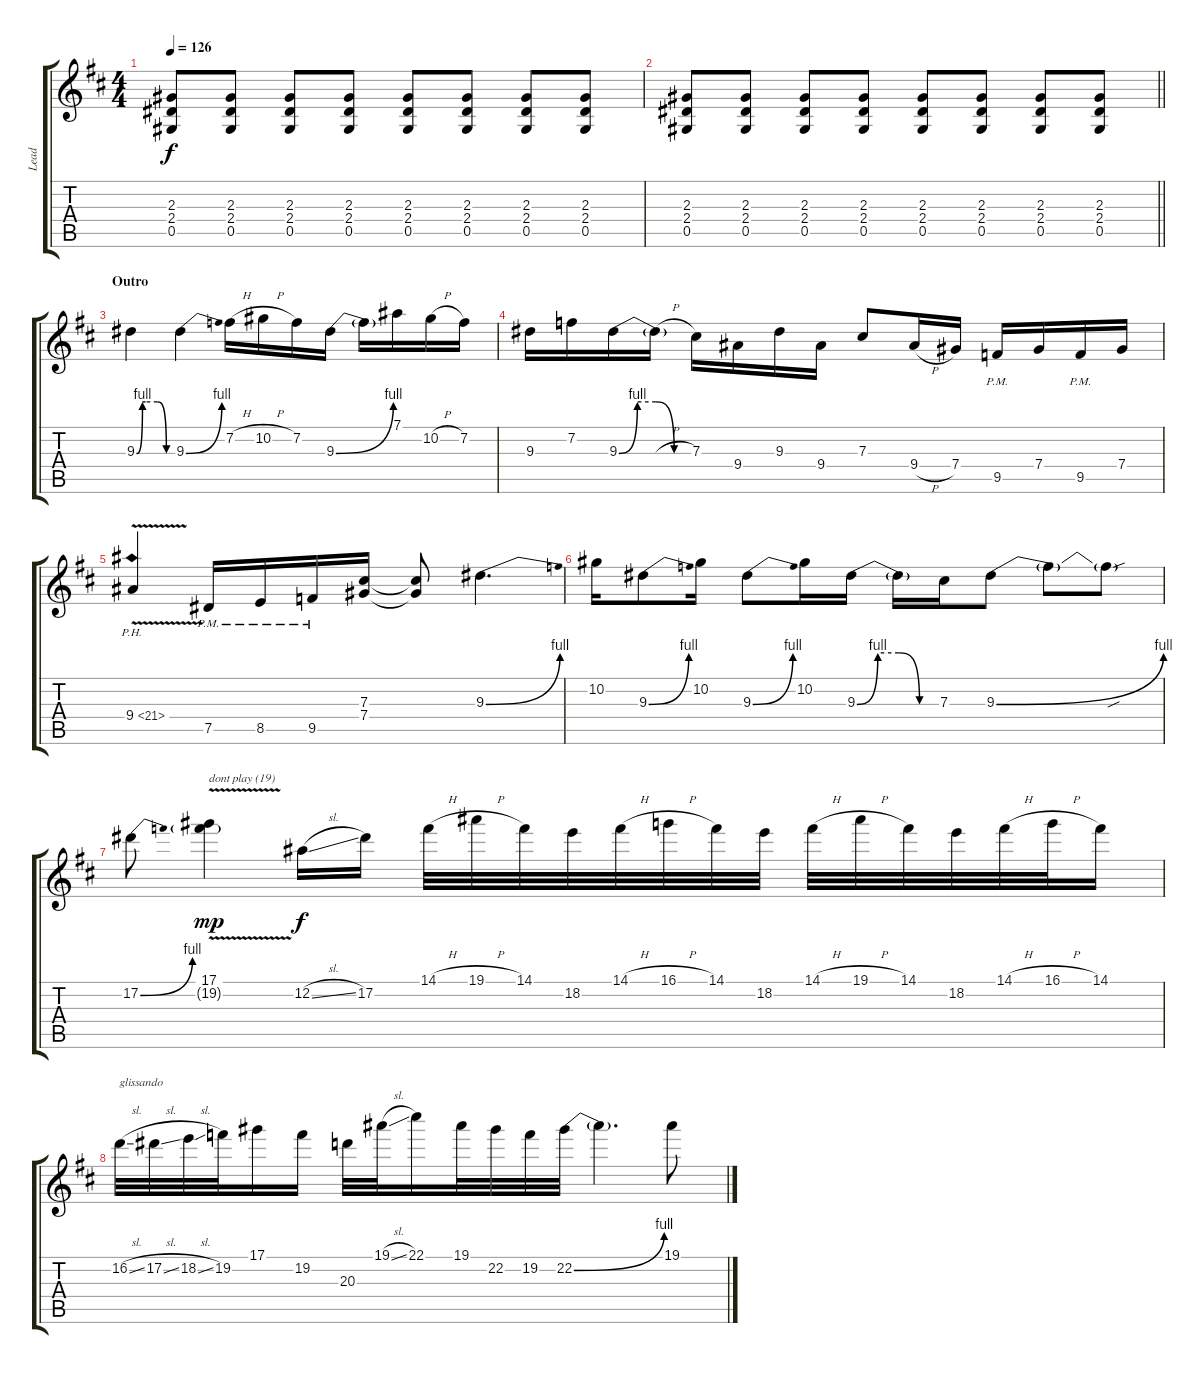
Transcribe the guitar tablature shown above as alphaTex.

\track ("Lead" "Lead") {instrument overdrivenguitar}
\staff {score tabs}
\tuning (Eb4 Bb3 Gb3 Db3 Ab2 Eb2) {hide}
\ts (4 4)
\tempo 126
\clef g2
\ks d
(2.3 2.4 0.5).8{dy f} (2.3 2.4 0.5).8 (2.3 2.4 0.5).8 (2.3 2.4 0.5).8 (2.3 2.4 0.5).8 (2.3 2.4 0.5).8 (2.3 2.4 0.5).8 (2.3 2.4 0.5).8 |
\barLineRight lightlight
(2.3 2.4 0.5).8 (2.3 2.4 0.5).8 (2.3 2.4 0.5).8 (2.3 2.4 0.5).8 (2.3 2.4 0.5).8 (2.3 2.4 0.5).8 (2.3 2.4 0.5).8 (2.3 2.4 0.5).8 |
\section ("" "Outro")
9.3{be (custom 0 0 10 4 15 4 35 4 50 0 60 0)}.4 9.3{be (bend 0 0 60 4)}.4 7.2{h}.16 10.2{h}.16 7.2.16 9.3{be (bend 0 0 60 4)}.16 9.3{t}.16 7.1.16 10.2{h}.16 7.2.16 |
9.3.16 7.2.16 9.3{be (custom 0 0 15 4 30 4 45 0 60 0)}.16 9.3{h t}.16 7.3.16 9.4.16 9.3.16 9.4.16 7.3.8 9.4{h}.16 7.4.16 9.5{pm}.16 7.4.16 9.5{pm}.16 7.4.16 |
9.4{ph 12 v}.4 7.5{pm}.16 8.5{pm}.16 9.5{pm}.16 (7.3 7.4).16 (7.3{t} 7.4{t}).8 9.3{be (bend 0 0 60 4)}.4{d} |
10.2.16 9.3{be (bend 0 0 60 4)}.8 10.2.16 9.3{be (bend 0 0 60 4)}.8 10.2.16 9.3{be (custom 0 0 15 4 30 4 45 0 60 0)}.16 9.3{t}.16 7.3.16 9.3{be (bend 0 0 60 4)}.8 9.3{t}.8 9.3{sou t}.8 |
17.2{be (bend 0 0 60 4)}.8 (17.1{v} 19.2{v g}).4{txt "dont play (19)" dy mp} 12.2{sl}.16{dy f} 17.2.16 14.1{h}.32 19.1{h}.32 14.1.32 18.2.32 14.1{h}.32 16.1{h}.32 14.1.32 18.2.32 14.1{h}.32 19.1{h}.32 14.1.32 18.2.32 14.1{h}.32 16.1{h}.32 14.1.16 |
16.2{sl}.32{txt "glissando"} 17.2{sl}.32 18.2{sl}.32 19.2.32 17.1.16 19.2.16 20.3.32 19.1{sl}.32 22.1.16 19.1.32 22.2.32 19.2.32 22.2{be (bend 0 0 60 4)}.32 22.2{t}.4{d} 19.1.8
